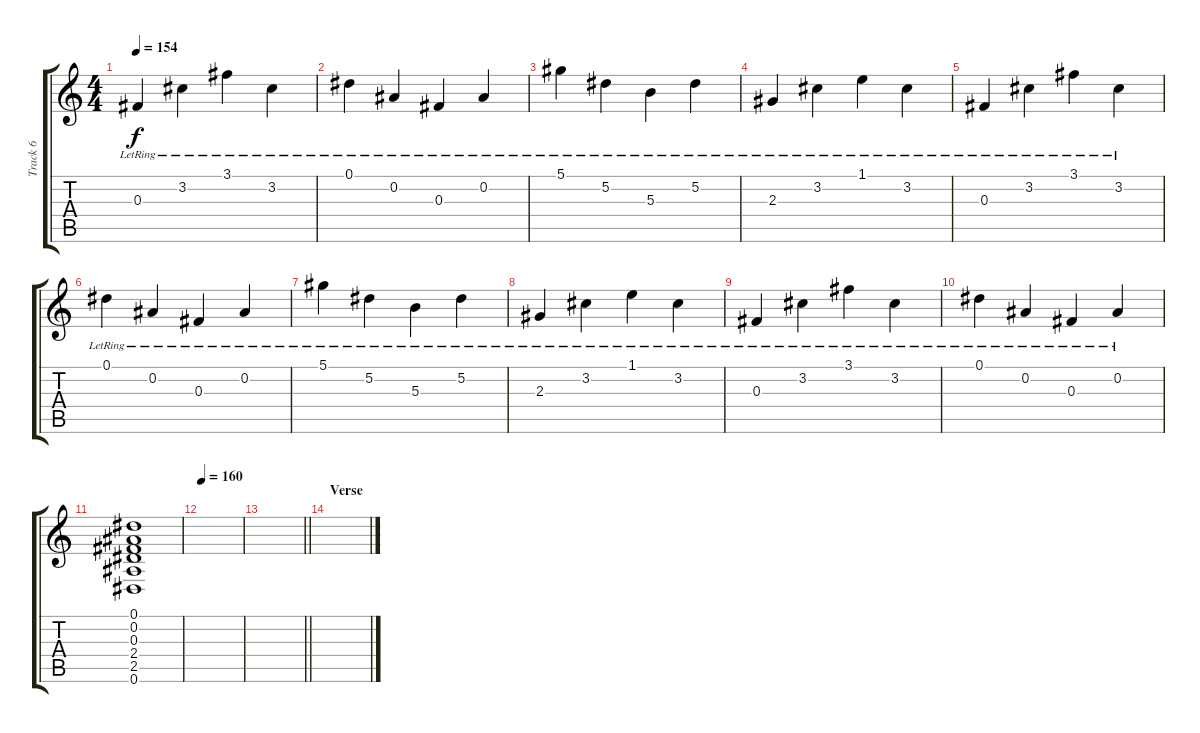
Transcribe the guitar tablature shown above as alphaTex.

\track ("Track 6" "Track 6") {instrument overdrivenguitar}
\staff {score tabs}
\tuning (Eb4 Bb3 Gb3 Db3 Ab2 Eb2) {hide}
\ts (4 4)
\tempo 154
\clef g2
\ks c
0.3{lr}.4{dy f} 3.2{lr}.4 3.1{lr}.4 3.2{lr}.4 |
0.1{lr}.4 0.2{lr}.4 0.3{lr}.4 0.2{lr}.4 |
5.1{lr}.4 5.2{lr}.4 5.3{lr}.4 5.2{lr}.4 |
2.3{lr}.4 3.2{lr}.4 1.1{lr}.4 3.2{lr}.4 |
0.3{lr}.4 3.2{lr}.4 3.1{lr}.4 3.2{lr}.4 |
0.1{lr}.4 0.2{lr}.4 0.3{lr}.4 0.2{lr}.4 |
5.1{lr}.4 5.2{lr}.4 5.3{lr}.4 5.2{lr}.4 |
2.3{lr}.4 3.2{lr}.4 1.1{lr}.4 3.2{lr}.4 |
0.3{lr}.4 3.2{lr}.4 3.1{lr}.4 3.2{lr}.4 |
0.1{lr}.4 0.2{lr}.4 0.3{lr}.4 0.2{lr}.4 |
(0.1 0.2 0.3 2.4 2.5 0.6).1 |
\tempo 160
|
\barLineRight lightlight
|
\section ("" "Verse")
